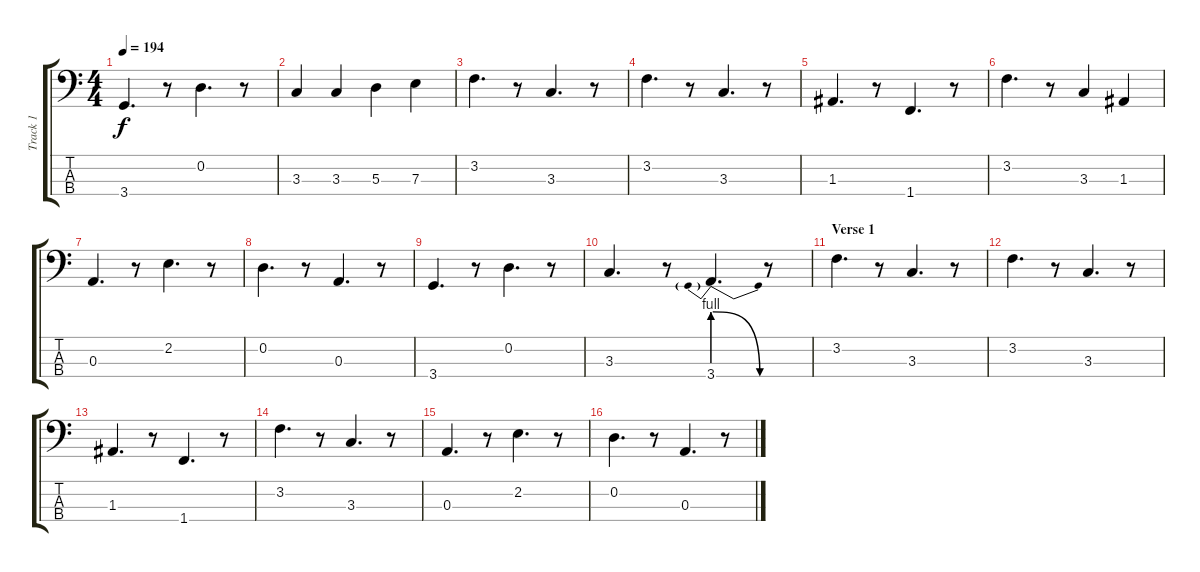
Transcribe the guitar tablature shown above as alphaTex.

\track ("Track 1" "Track 1") {instrument electricbasspick}
\staff {score tabs}
\tuning (G2 D2 A1 E1) {hide}
\ts (4 4)
\tempo 194
\clef f4
\ks c
3.4.4{d dy f} r.8 0.2.4{d} r.8 |
3.3.4 3.3.4 5.3.4 7.3.4 |
3.2.4{d} r.8 3.3.4{d} r.8 |
3.2.4{d} r.8 3.3.4{d} r.8 |
1.3.4{d} r.8 1.4.4{d} r.8 |
3.2.4{d} r.8 3.3.4 1.3.4 |
0.3.4{d} r.8 2.2.4{d} r.8 |
0.2.4{d} r.8 0.3.4{d} r.8 |
3.4.4{d} r.8 0.2.4{d} r.8 |
3.3.4{d} r.8 3.4{be (prebendrelease 0 4 60 0)}.4{d} r.8 |
\section ("" "Verse 1")
3.2.4{d} r.8 3.3.4{d} r.8 |
3.2.4{d} r.8 3.3.4{d} r.8 |
1.3.4{d} r.8 1.4.4{d} r.8 |
3.2.4{d} r.8 3.3.4{d} r.8 |
0.3.4{d} r.8 2.2.4{d} r.8 |
0.2.4{d} r.8 0.3.4{d} r.8
